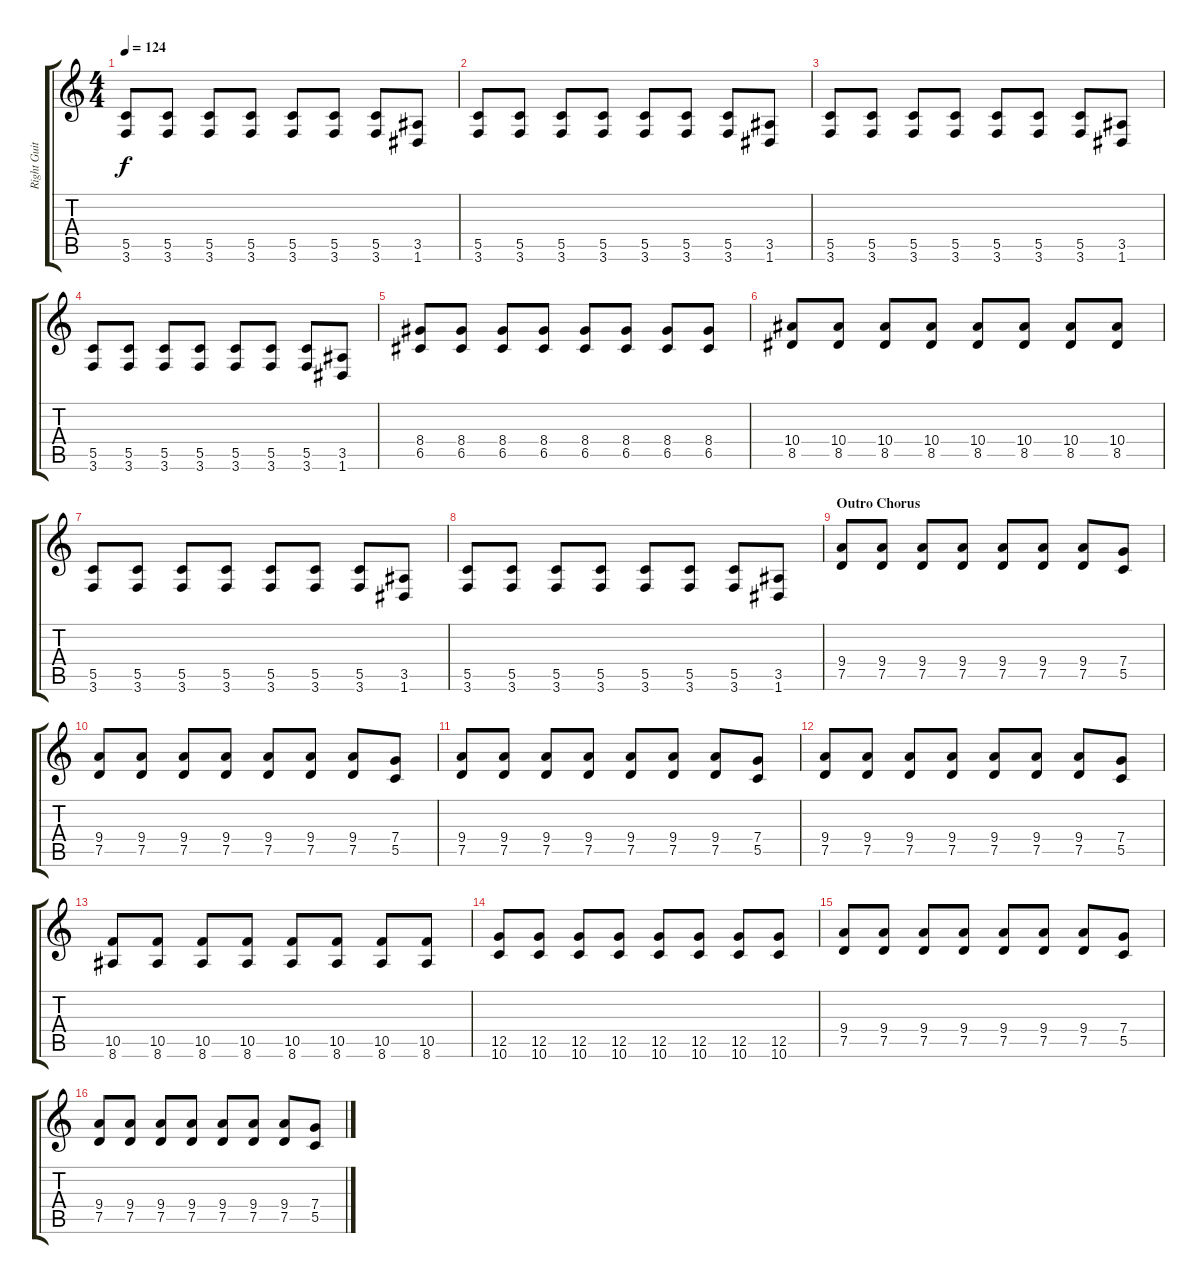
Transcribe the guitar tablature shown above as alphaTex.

\track ("Right Guitar" "Right Guit") {instrument distortionguitar}
\staff {score tabs}
\tuning (D4 A3 F3 C3 G2 D2) {hide}
\ts (4 4)
\tempo 124
\clef g2
\ks c
(5.5 3.6).8{dy f} (5.5 3.6).8 (5.5 3.6).8 (5.5 3.6).8 (5.5 3.6).8 (5.5 3.6).8 (5.5 3.6).8 (3.5 1.6).8 |
(5.5 3.6).8 (5.5 3.6).8 (5.5 3.6).8 (5.5 3.6).8 (5.5 3.6).8 (5.5 3.6).8 (5.5 3.6).8 (3.5 1.6).8 |
(5.5 3.6).8 (5.5 3.6).8 (5.5 3.6).8 (5.5 3.6).8 (5.5 3.6).8 (5.5 3.6).8 (5.5 3.6).8 (3.5 1.6).8 |
(5.5 3.6).8 (5.5 3.6).8 (5.5 3.6).8 (5.5 3.6).8 (5.5 3.6).8 (5.5 3.6).8 (5.5 3.6).8 (3.5 1.6).8 |
(8.4 6.5).8 (8.4 6.5).8 (8.4 6.5).8 (8.4 6.5).8 (8.4 6.5).8 (8.4 6.5).8 (8.4 6.5).8 (8.4 6.5).8 |
(10.4 8.5).8 (10.4 8.5).8 (10.4 8.5).8 (10.4 8.5).8 (10.4 8.5).8 (10.4 8.5).8 (10.4 8.5).8 (10.4 8.5).8 |
(5.5 3.6).8 (5.5 3.6).8 (5.5 3.6).8 (5.5 3.6).8 (5.5 3.6).8 (5.5 3.6).8 (5.5 3.6).8 (3.5 1.6).8 |
(5.5 3.6).8 (5.5 3.6).8 (5.5 3.6).8 (5.5 3.6).8 (5.5 3.6).8 (5.5 3.6).8 (5.5 3.6).8 (3.5 1.6).8 |
\section ("" "Outro Chorus")
(9.4 7.5).8 (9.4 7.5).8 (9.4 7.5).8 (9.4 7.5).8 (9.4 7.5).8 (9.4 7.5).8 (9.4 7.5).8 (7.4 5.5).8 |
(9.4 7.5).8 (9.4 7.5).8 (9.4 7.5).8 (9.4 7.5).8 (9.4 7.5).8 (9.4 7.5).8 (9.4 7.5).8 (7.4 5.5).8 |
(9.4 7.5).8 (9.4 7.5).8 (9.4 7.5).8 (9.4 7.5).8 (9.4 7.5).8 (9.4 7.5).8 (9.4 7.5).8 (7.4 5.5).8 |
(9.4 7.5).8 (9.4 7.5).8 (9.4 7.5).8 (9.4 7.5).8 (9.4 7.5).8 (9.4 7.5).8 (9.4 7.5).8 (7.4 5.5).8 |
(10.5 8.6).8 (10.5 8.6).8 (10.5 8.6).8 (10.5 8.6).8 (10.5 8.6).8 (10.5 8.6).8 (10.5 8.6).8 (10.5 8.6).8 |
(12.5 10.6).8 (12.5 10.6).8 (12.5 10.6).8 (12.5 10.6).8 (12.5 10.6).8 (12.5 10.6).8 (12.5 10.6).8 (12.5 10.6).8 |
(9.4 7.5).8 (9.4 7.5).8 (9.4 7.5).8 (9.4 7.5).8 (9.4 7.5).8 (9.4 7.5).8 (9.4 7.5).8 (7.4 5.5).8 |
(9.4 7.5).8 (9.4 7.5).8 (9.4 7.5).8 (9.4 7.5).8 (9.4 7.5).8 (9.4 7.5).8 (9.4 7.5).8 (7.4 5.5).8
